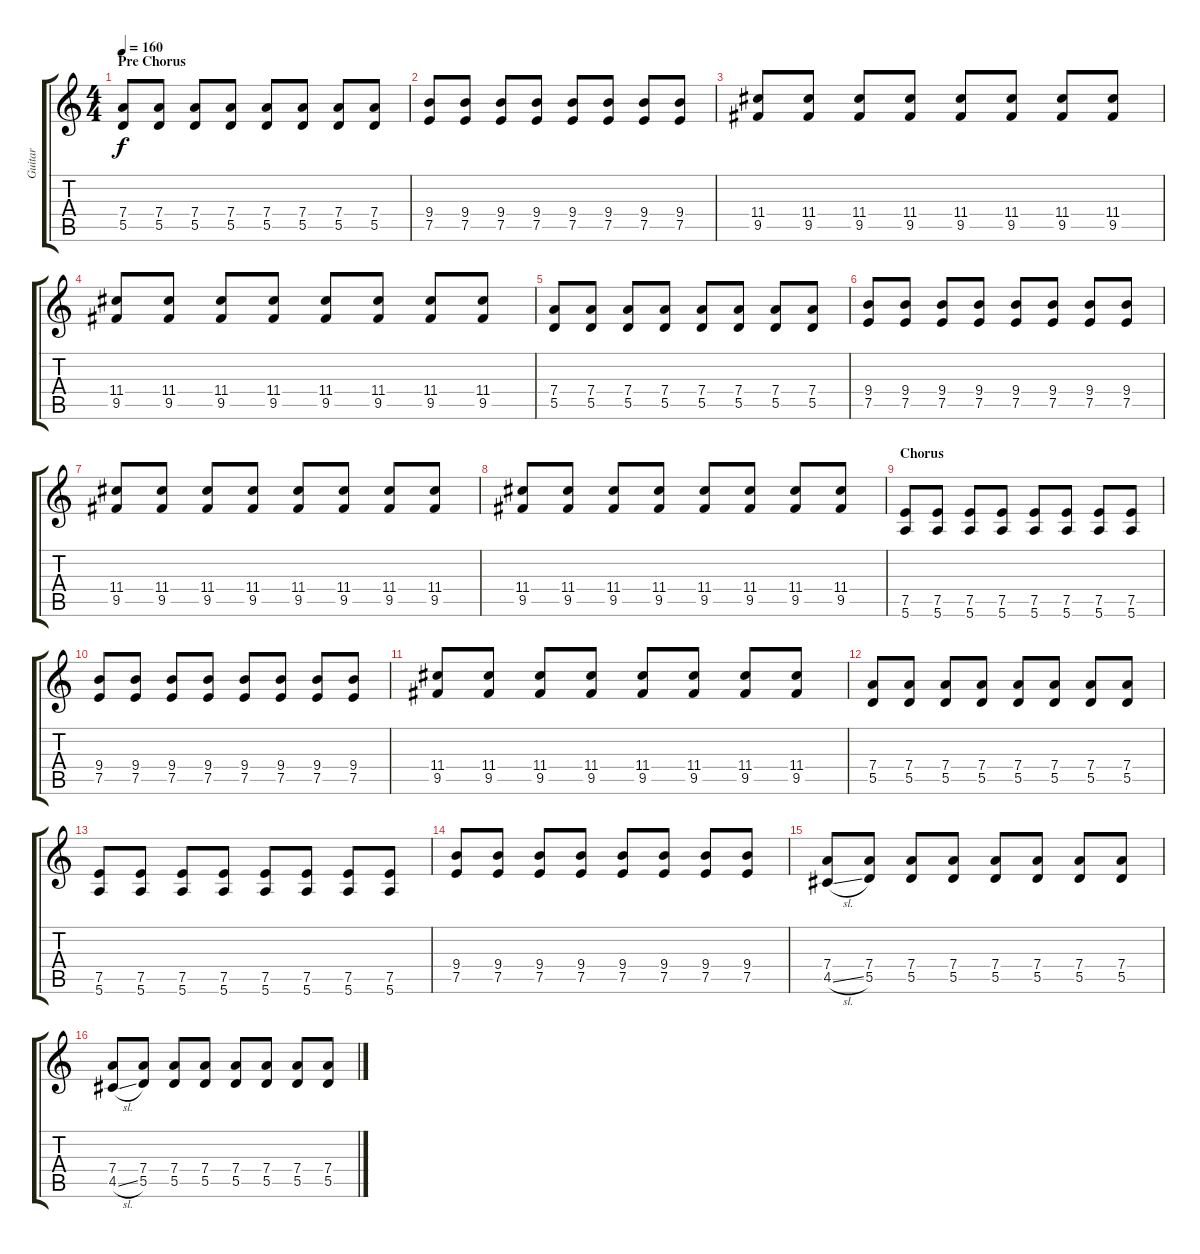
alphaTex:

\track ("Guitar" "Guitar") {instrument electricguitarmuted}
\staff {score tabs}
\tuning (E4 B3 G3 D3 A2 E2) {hide}
\ts (4 4)
\section ("" "Pre Chorus ")
\tempo 160
\clef g2
\ks c
(7.4 5.5).8{dy f instrument electricguitarmuted} (7.4 5.5).8 (7.4 5.5).8 (7.4 5.5).8 (7.4 5.5).8 (7.4 5.5).8 (7.4 5.5).8 (7.4 5.5).8 |
(9.4 7.5).8 (9.4 7.5).8 (9.4 7.5).8 (9.4 7.5).8 (9.4 7.5).8 (9.4 7.5).8 (9.4 7.5).8 (9.4 7.5).8 |
(11.4 9.5).8{volume 6} (11.4 9.5).8 (11.4 9.5).8 (11.4 9.5).8 (11.4 9.5).8 (11.4 9.5).8 (11.4 9.5).8 (11.4 9.5).8 |
(11.4 9.5).8 (11.4 9.5).8 (11.4 9.5).8 (11.4 9.5).8 (11.4 9.5).8 (11.4 9.5).8 (11.4 9.5).8 (11.4 9.5).8 |
(7.4 5.5).8{volume 10} (7.4 5.5).8 (7.4 5.5).8 (7.4 5.5).8 (7.4 5.5).8 (7.4 5.5).8 (7.4 5.5).8 (7.4 5.5).8 |
(9.4 7.5).8 (9.4 7.5).8 (9.4 7.5).8 (9.4 7.5).8 (9.4 7.5).8 (9.4 7.5).8 (9.4 7.5).8 (9.4 7.5).8 |
(11.4 9.5).8 (11.4 9.5).8 (11.4 9.5).8 (11.4 9.5).8 (11.4 9.5).8 (11.4 9.5).8 (11.4 9.5).8 (11.4 9.5).8 |
(11.4 9.5).8 (11.4 9.5).8 (11.4 9.5).8 (11.4 9.5).8 (11.4 9.5).8 (11.4 9.5).8 (11.4 9.5).8 (11.4 9.5).8 |
\section ("" "Chorus")
(7.5 5.6).8{instrument distortionguitar} (7.5 5.6).8 (7.5 5.6).8 (7.5 5.6).8 (7.5 5.6).8 (7.5 5.6).8 (7.5 5.6).8 (7.5 5.6).8 |
(9.4 7.5).8 (9.4 7.5).8 (9.4 7.5).8 (9.4 7.5).8 (9.4 7.5).8 (9.4 7.5).8 (9.4 7.5).8 (9.4 7.5).8 |
(11.4 9.5).8 (11.4 9.5).8 (11.4 9.5).8 (11.4 9.5).8 (11.4 9.5).8 (11.4 9.5).8 (11.4 9.5).8 (11.4 9.5).8 |
(7.4 5.5).8 (7.4 5.5).8 (7.4 5.5).8 (7.4 5.5).8 (7.4 5.5).8 (7.4 5.5).8 (7.4 5.5).8 (7.4 5.5).8 |
(7.5 5.6).8 (7.5 5.6).8 (7.5 5.6).8 (7.5 5.6).8 (7.5 5.6).8 (7.5 5.6).8 (7.5 5.6).8 (7.5 5.6).8 |
(9.4 7.5).8 (9.4 7.5).8 (9.4 7.5).8 (9.4 7.5).8 (9.4 7.5).8 (9.4 7.5).8 (9.4 7.5).8 (9.4 7.5).8 |
(7.4 4.5{sl}).8 (7.4 5.5).8 (7.4 5.5).8 (7.4 5.5).8 (7.4 5.5).8 (7.4 5.5).8 (7.4 5.5).8 (7.4 5.5).8 |
(7.4 4.5{sl}).8 (7.4 5.5).8 (7.4 5.5).8 (7.4 5.5).8 (7.4 5.5).8 (7.4 5.5).8 (7.4 5.5).8 (7.4 5.5).8
